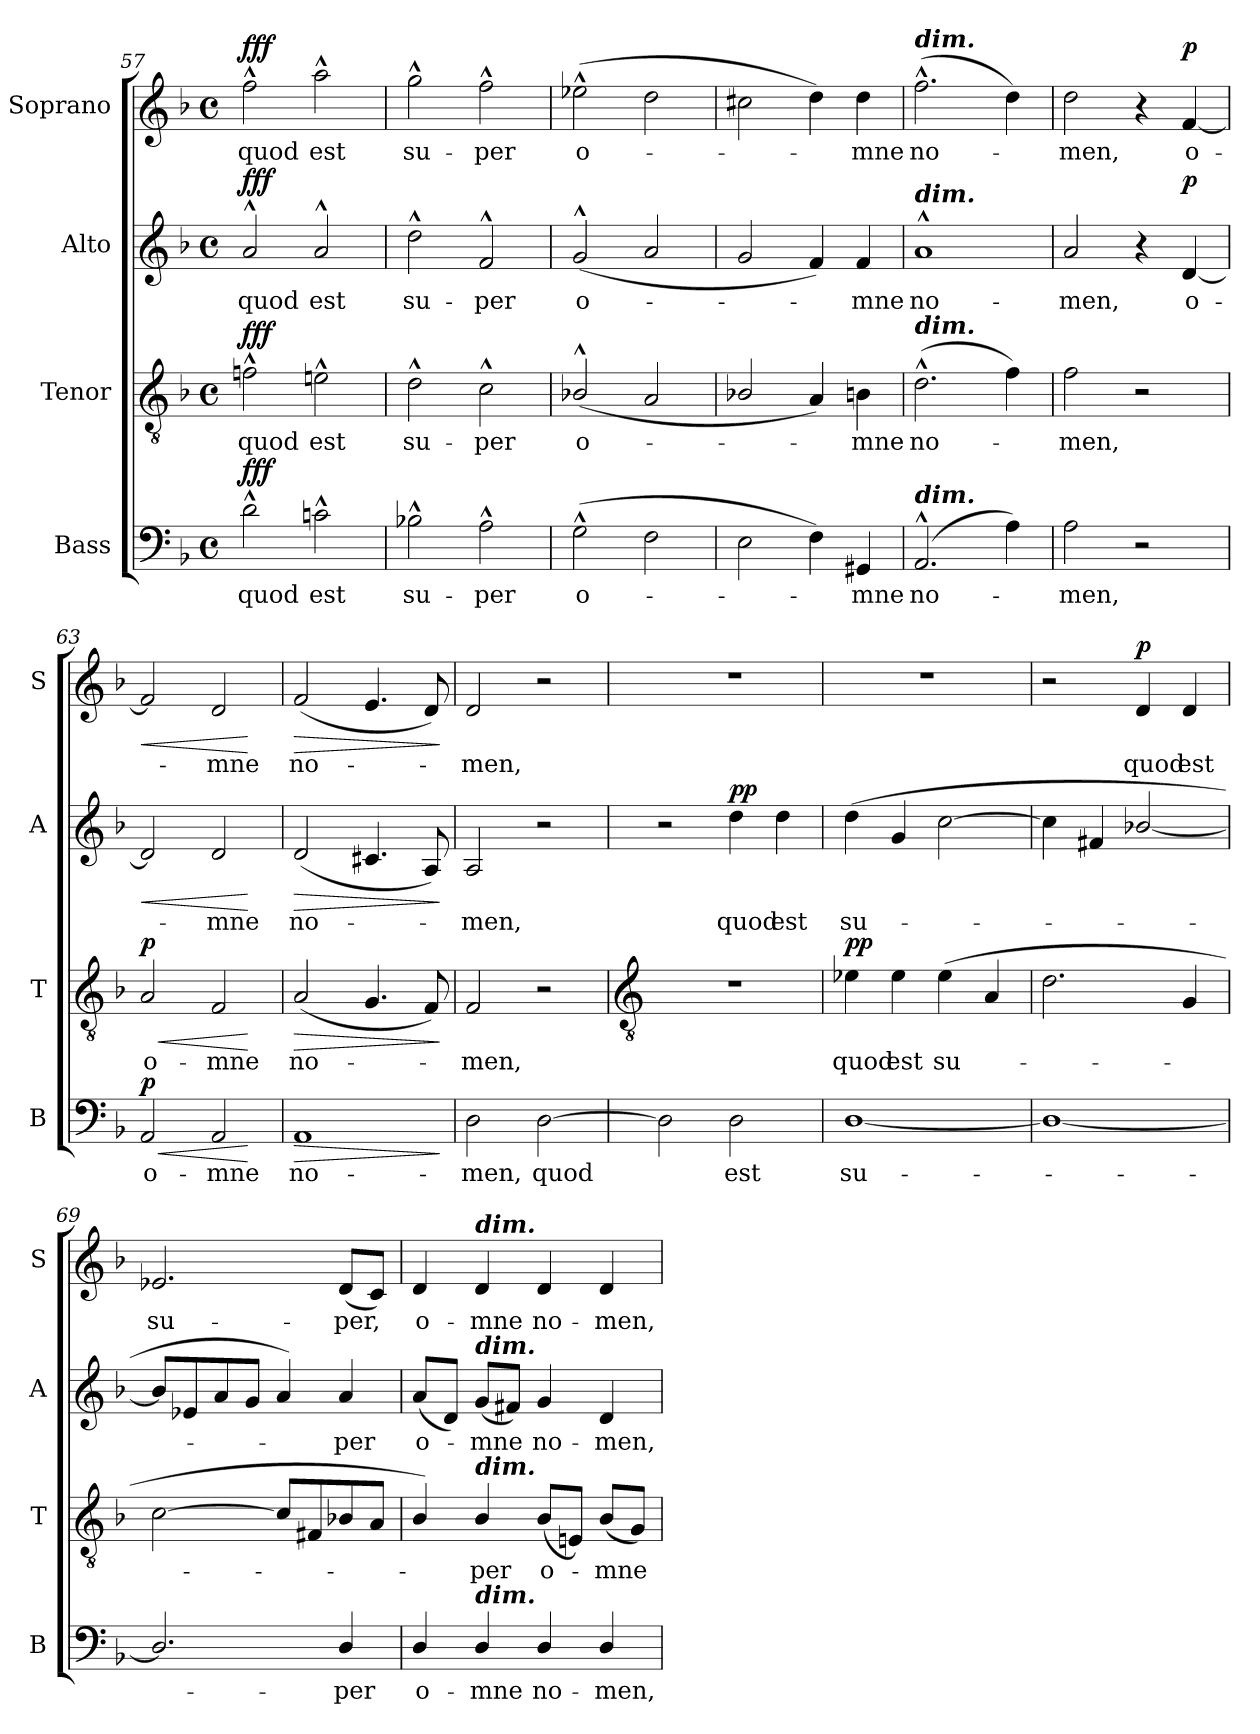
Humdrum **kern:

**kern	**text	**dynam	**kern	**text	**dynam	**kern	**text	**dynam	**kern	**text	**dynam
*part4	*part4	*part4	*part3	*part3	*part3	*part2	*part2	*part2	*part1	*part1	*part1
*staff4	*staff4	*staff4	*staff3	*staff3	*staff3	*staff2	*staff2	*staff2	*staff1	*staff1	*staff1
*I"Bass	*	*	*I"Tenor	*	*	*I"Alto	*	*	*I"Soprano	*	*
*I'B	*	*	*I'T	*	*	*I'A	*	*	*I'S	*	*
*clefF4	*	*	*clefGv2	*	*	*clefG2	*	*	*clefG2	*	*
*k[b-]	*	*	*k[b-]	*	*	*k[b-]	*	*	*k[b-]	*	*
*F:	*	*	*F:	*	*	*F:	*	*	*F:	*	*
*M4/4	*	*	*M4/4	*	*	*M4/4	*	*	*M4/4	*	*
*met(c)	*	*	*met(c)	*	*	*met(c)	*	*	*met(c)	*	*
=57	=57	=57	=57	=57	=57	=57	=57	=57	=57	=57	=57
!	!LO:LY:b	!LO:DY:b	!	!LO:LY:b	!LO:DY:b	!	!LO:LY:b	!LO:DY:b	!	!LO:LY:b	!LO:DY:b
2d^^	quod	fff	2fn^^	quod	fff	2a^^	quod	fff	2ff^^	quod	fff
!	!LO:LY:b	!	!	!LO:LY:b	!	!	!LO:LY:b	!	!	!LO:LY:b	!
2cn^^	est	.	2en^^	est	.	2a^^	est	.	2aa^^	est	.
=58	=58	=58	=58	=58	=58	=58	=58	=58	=58	=58	=58
!	!LO:LY:b	!	!	!LO:LY:b	!	!	!LO:LY:b	!	!	!LO:LY:b	!
2B-X^^	su-	.	2d^^	su-	.	2dd^^	su-	.	2gg^^	su-	.
!	!LO:LY:b	!	!	!LO:LY:b	!	!	!LO:LY:b	!	!	!LO:LY:b	!
2A^^	-per	.	2c^^	-per	.	2f^^	-per	.	2ff^^	-per	.
=59	=59	=59	=59	=59	=59	=59	=59	=59	=59	=59	=59
!	!LO:LY:b	!	!	!LO:LY:b	!	!	!LO:LY:b	!	!	!LO:LY:b	!
(>2G^^	o-	.	(<2B-X^^/	o-	.	(<2g^^	o-	.	(>2ee-X^^	o-	.
2F	.	.	2A	.	.	2a	.	.	2dd	.	.
=60	=60	=60	=60	=60	=60	=60	=60	=60	=60	=60	=60
2E	.	.	2B-X/	.	.	2g	.	.	2cc#X	.	.
4F)	.	.	4A)	.	.	4f)	.	.	4dd)	.	.
!	!LO:LY:b	!	!	!LO:LY:b	!	!	!LO:LY:b	!	!	!LO:LY:b	!
4GG#X	mne	.	4Bn	mne	.	4f	mne	.	4dd	mne	.
=61	=61	=61	=61	=61	=61	=61	=61	=61	=61	=61	=61
!	!	!	!	!	!	!	!	!	!LO:TX:a:Bi:t=dim.	!	!
!	!	!	!	!	!	!LO:TX:a:Bi:t=dim.	!	!	!	!	!
!	!	!	!LO:TX:a:Bi:t=dim.	!	!	!	!	!	!	!	!
!LO:TX:a:Bi:t=dim.	!	!	!	!	!	!	!	!	!	!	!
!	!LO:LY:b	!	!	!LO:LY:b	!	!	!LO:LY:b	!	!	!LO:LY:b	!
(2.AA^^	no-	.	(>2.d^^	no-	.	1a^^	no-	.	(>2.ff^^	no-	.
4A)	.	.	4f)	.	.	.	.	.	4dd)	.	.
=62	=62	=62	=62	=62	=62	=62	=62	=62	=62	=62	=62
!	!LO:LY:b	!	!	!LO:LY:b	!	!	!LO:LY:b	!	!	!LO:LY:b	!
2A	men,	.	2f	men,	.	2a	-men,	.	2dd	men,	.
2r	.	.	2r	.	.	4r	.	.	4r	.	.
!	!	!	!	!	!	!	!LO:LY:b	!LO:DY:b	!	!LO:LY:b	!LO:DY:b
.	.	.	.	.	.	[4d	o-	p	[4f	o-	p
=63	=63	=63	=63	=63	=63	=63	=63	=63	=63	=63	=63
!	!LO:LY:b	!LO:HP:b	!	!LO:LY:b	!LO:HP:b	!	!	!LO:HP:b	!	!	!LO:HP:b
!	!	!LO:DY:n=1:b	!	!	!LO:DY:n=1:b	!	!	!	!	!	!
2AA	o-	< p	2A	o-	< p	2d]	.	<	2f]	.	<
!	!LO:LY:b	!	!	!LO:LY:b	!	!	!LO:LY:b	!	!	!LO:LY:b	!
2AA	-mne	.	2F	-mne	.	2d	mne	.	2d	mne	.
.	.	[	.	.	[	.	.	[	.	.	[
=64	=64	=64	=64	=64	=64	=64	=64	=64	=64	=64	=64
!	!LO:LY:b	!LO:HP:b	!	!LO:LY:b	!LO:HP:b	!	!LO:LY:b	!LO:HP:b	!	!LO:LY:b	!LO:HP:b
1AA	no-	>	(<2A	no-	>	(<2d	no-	>	(<2f	no-	>
.	.	.	4.G	.	.	4.c#X	.	.	4.e	.	.
.	.	.	8F)	.	.	8A)	.	.	8d)	.	.
.	.	]	.	.	]	.	.	]	.	.	]
=65	=65	=65	=65	=65	=65	=65	=65	=65	=65	=65	=65
!	!LO:LY:b	!	!	!LO:LY:b	!	!	!LO:LY:b	!	!	!LO:LY:b	!
2D	-men,	.	2F	men,	.	2A	men,	.	2d	men,	.
!	!LO:LY:b	!	!	!	!	!	!	!	!	!	!
[2D	quod	.	2r	.	.	2r	.	.	2r	.	.
!!LO:LB:g=z
=66	=66	=66	=66	=66	=66	=66	=66	=66	=66	=66	=66
*	*	*	*clefGv2	*	*	*	*	*	*	*	*
2D]	.	.	1r	.	.	2r	.	.	1r	.	.
!	!LO:LY:b	!	!	!	!	!	!LO:LY:b	!LO:DY:b	!	!	!
2D	est	.	.	.	.	4dd	quod	pp	.	.	.
!	!	!	!	!	!	!	!LO:LY:b	!	!	!	!
.	.	.	.	.	.	4dd	est	.	.	.	.
=67	=67	=67	=67	=67	=67	=67	=67	=67	=67	=67	=67
!	!LO:LY:b	!	!	!LO:LY:b	!LO:DY:b	!	!LO:LY:b	!	!	!	!
[1D/	su-	.	4e-X	quod	pp	(<4dd	su-	.	1r	.	.
!	!	!	!	!LO:LY:b	!	!	!	!	!	!	!
.	.	.	4e-	est	.	4g	.	.	.	.	.
!	!	!	!	!LO:LY:b	!	!	!	!	!	!	!
.	.	.	(<4e-	su-	.	[2cc	.	.	.	.	.
.	.	.	4A	.	.	.	.	.	.	.	.
=68	=68	=68	=68	=68	=68	=68	=68	=68	=68	=68	=68
1D/_	.	.	2.d	.	.	4cc]	.	.	2r	.	.
.	.	.	.	.	.	4f#X	.	.	.	.	.
!	!	!	!	!	!	!	!	!	!	!LO:LY:b	!LO:DY:b
.	.	.	.	.	.	[2b-X/	.	.	4d	quod	p
!	!	!	!	!	!	!	!	!	!	!LO:LY:b	!
.	.	.	4G	.	.	.	.	.	4d	est	.
=69	=69	=69	=69	=69	=69	=69	=69	=69	=69	=69	=69
!	!	!	!	!	!	!	!	!	!	!LO:LY:b	!
2.D/]	.	.	[2c	.	.	8b-L]	.	.	2.e-X	su-	.
.	.	.	.	.	.	8e-X	.	.	.	.	.
.	.	.	.	.	.	8a	.	.	.	.	.
.	.	.	.	.	.	8gJ	.	.	.	.	.
.	.	.	8cL]	.	.	4a)	.	.	.	.	.
.	.	.	8F#X	.	.	.	.	.	.	.	.
!	!LO:LY:b	!	!	!	!	!	!LO:LY:b	!	!	!LO:LY:b	!
4D/	per	.	8B-X	.	.	4a	per	.	(<8dL	-per,	.
.	.	.	8AJ	.	.	.	.	.	8cJ)	.	.
=70	=70	=70	=70	=70	=70	=70	=70	=70	=70	=70	=70
!	!LO:LY:b	!	!	!	!	!	!LO:LY:b	!	!	!LO:LY:b	!
4D/	o-	.	4B-/)	.	.	(8aL	o-	.	4d	o-	.
.	.	.	.	.	.	8dJ)	.	.	.	.	.
!	!	!	!	!	!	!	!	!	!LO:TX:a:Bi:t=dim.	!	!
!	!	!	!	!	!	!LO:TX:a:Bi:t=dim.	!	!	!	!	!
!	!	!	!LO:TX:a:Bi:t=dim.	!	!	!	!	!	!	!	!
!LO:TX:a:Bi:t=dim.	!	!	!	!	!	!	!	!	!	!	!
!	!LO:LY:b	!	!	!LO:LY:b	!	!	!LO:LY:b	!	!	!LO:LY:b	!
4D/	-mne	.	4B-/	per	.	(<8gL	mne	.	4d	-mne	.
.	.	.	.	.	.	8f#XJ)	.	.	.	.	.
!	!LO:LY:b	!	!	!LO:LY:b	!	!	!LO:LY:b	!	!	!LO:LY:b	!
4D/	no-	.	(8B-L	o-	.	4g	no-	.	4d	no-	.
.	.	.	8EnJ)	.	.	.	.	.	.	.	.
!	!LO:LY:b	!	!	!LO:LY:b	!	!	!LO:LY:b	!	!	!LO:LY:b	!
4D/	-men,	.	(<8B-L	mne	.	4d	-men,	.	4d	-men,	.
.	.	.	8GJ)	.	.	.	.	.	.	.	.
=	=	=	=	=	=	=	=	=	=	=	=
*-	*-	*-	*-	*-	*-	*-	*-	*-	*-	*-	*-
